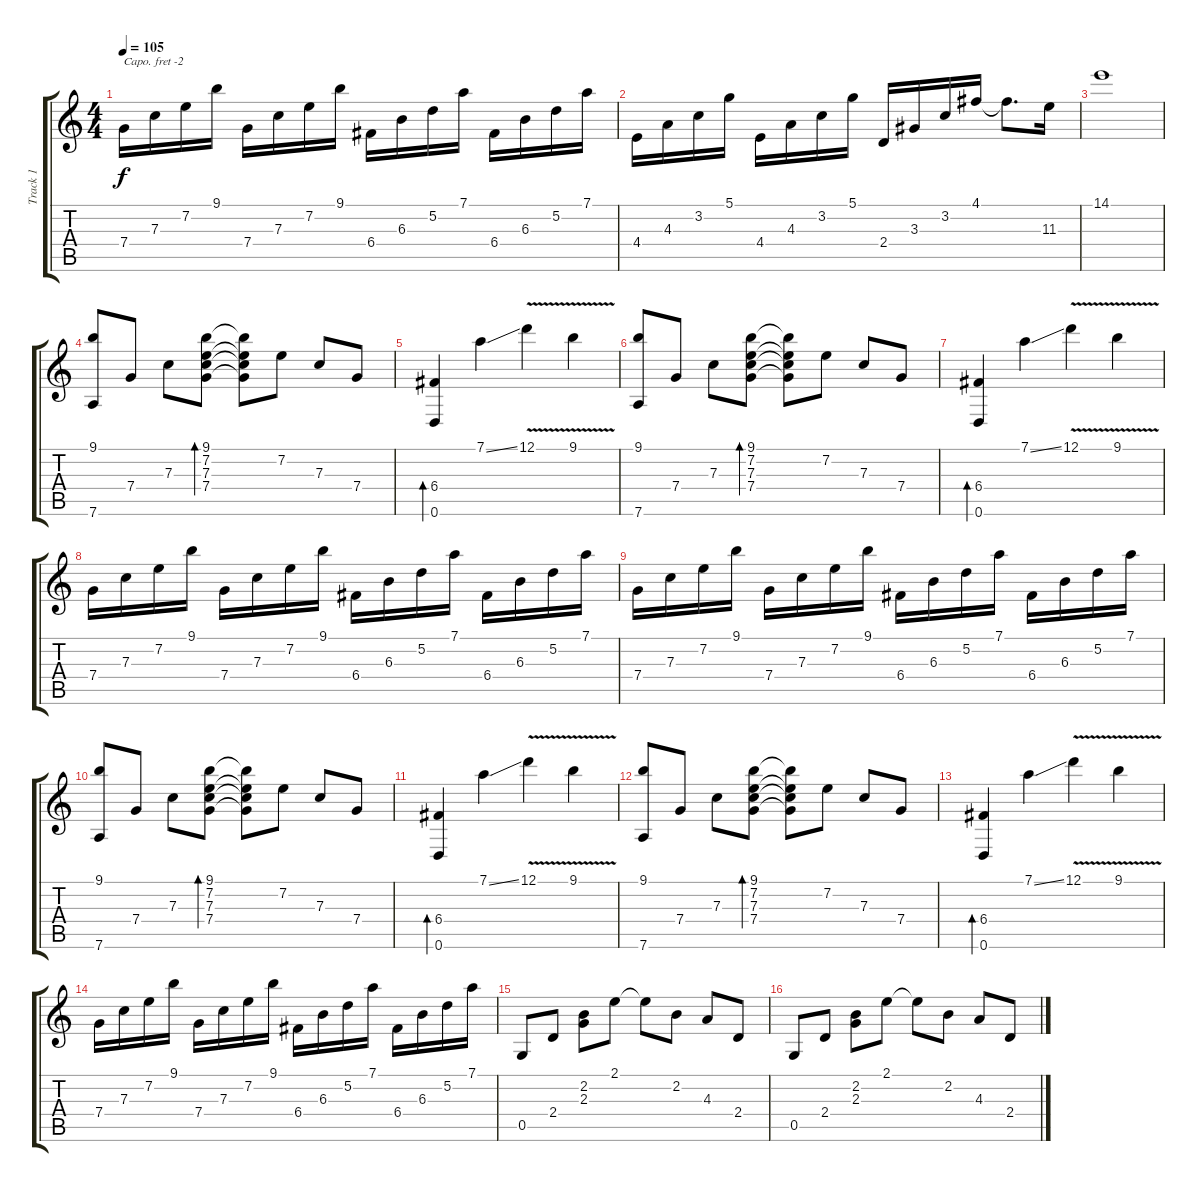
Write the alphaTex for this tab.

\track ("Track 1" "Track 1") {instrument acousticguitarsteel}
\staff {score tabs}
\capo -2
\tuning (E4 B3 G3 D3 A2 E2) {hide}
\ts (4 4)
\tempo 105
\clef g2
\ks c
7.4.16{dy f} 7.3.16 7.2.16 9.1.16 7.4.16 7.3.16 7.2.16 9.1.16 6.4.16 6.3.16 5.2.16 7.1.16 6.4.16 6.3.16 5.2.16 7.1.16 |
4.4.16 4.3.16 3.2.16 5.1.16 4.4.16 4.3.16 3.2.16 5.1.16 2.4.16 3.3.16 3.2.16 4.1.16 4.1{t}.8{d} 11.3.16 |
14.1.1 |
(9.1 7.6).8 7.4.8 7.3.8 (9.1 7.2 7.3 7.4).8{bd 480} (9.1{t} 7.2{t} 7.3{t} 7.4{t}).8 7.2.8 7.3.8 7.4.8 |
(6.4 0.6).4{bd 480} 7.1{ss}.4 12.1{v}.4 9.1{v}.4 |
(9.1 7.6).8 7.4.8 7.3.8 (9.1 7.2 7.3 7.4).8{bd 480} (9.1{t} 7.2{t} 7.3{t} 7.4{t}).8 7.2.8 7.3.8 7.4.8 |
(6.4 0.6).4{bd 480} 7.1{ss}.4 12.1{v}.4 9.1{v}.4 |
7.4.16 7.3.16 7.2.16 9.1.16 7.4.16 7.3.16 7.2.16 9.1.16 6.4.16 6.3.16 5.2.16 7.1.16 6.4.16 6.3.16 5.2.16 7.1.16 |
7.4.16 7.3.16 7.2.16 9.1.16 7.4.16 7.3.16 7.2.16 9.1.16 6.4.16 6.3.16 5.2.16 7.1.16 6.4.16 6.3.16 5.2.16 7.1.16 |
(9.1 7.6).8 7.4.8 7.3.8 (9.1 7.2 7.3 7.4).8{bd 480} (9.1{t} 7.2{t} 7.3{t} 7.4{t}).8 7.2.8 7.3.8 7.4.8 |
(6.4 0.6).4{bd 480} 7.1{ss}.4 12.1{v}.4 9.1{v}.4 |
(9.1 7.6).8 7.4.8 7.3.8 (9.1 7.2 7.3 7.4).8{bd 480} (9.1{t} 7.2{t} 7.3{t} 7.4{t}).8 7.2.8 7.3.8 7.4.8 |
(6.4 0.6).4{bd 480} 7.1{ss}.4 12.1{v}.4 9.1{v}.4 |
7.4.16 7.3.16 7.2.16 9.1.16 7.4.16 7.3.16 7.2.16 9.1.16 6.4.16 6.3.16 5.2.16 7.1.16 6.4.16 6.3.16 5.2.16 7.1.16 |
0.5.8 2.4.8 (2.2 2.3).8 2.1.8 2.1{t}.8 2.2.8 4.3.8 2.4.8 |
0.5.8 2.4.8 (2.2 2.3).8 2.1.8 2.1{t}.8 2.2.8 4.3.8 2.4.8
